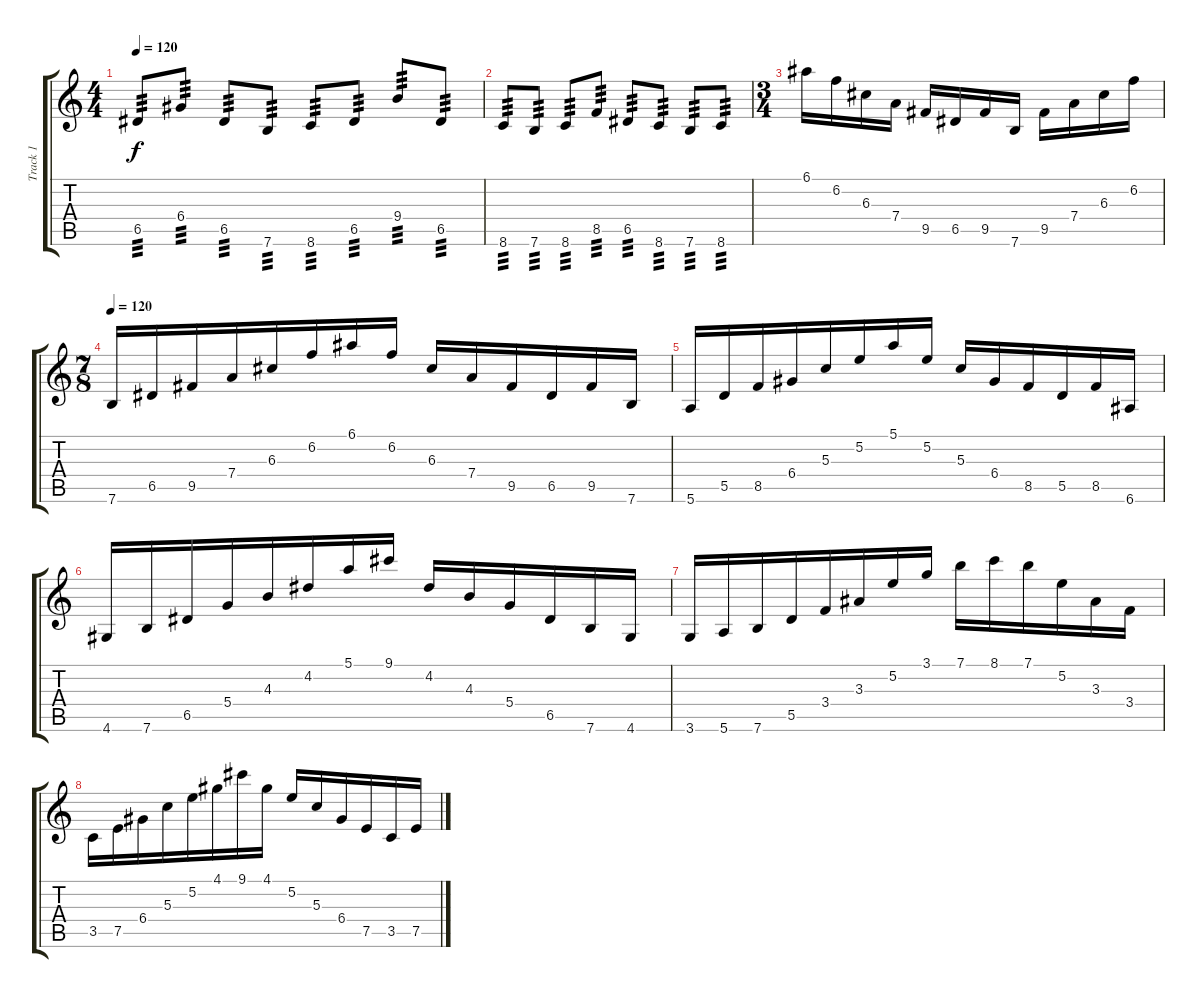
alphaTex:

\track ("Track 1" "Track 1") {instrument distortionguitar}
\staff {score tabs}
\tuning (E4 B3 G3 D3 A2 E2) {hide}
\ts (4 4)
\tempo 120
\clef g2
\ks c
6.5.8{tp 3 dy f} 6.4.8{tp 3} 6.5.8{tp 3} 7.6.8{tp 3} 8.6.8{tp 3} 6.5.8{tp 3} 9.4.8{tp 3} 6.5.8{tp 3} |
8.6.8{tp 3} 7.6.8{tp 3} 8.6.8{tp 3} 8.5.8{tp 3} 6.5.8{tp 3} 8.6.8{tp 3} 7.6.8{tp 3} 8.6.8{tp 3} |
\ts (3 4)
6.1.16 6.2.16 6.3.16 7.4.16 9.5.16 6.5.16 9.5.16 7.6.16 9.5.16 7.4.16 6.3.16 6.2.16 |
\ts (7 8)
\tempo 120
7.6.16 6.5.16 9.5.16 7.4.16 6.3.16 6.2.16 6.1.16 6.2.16 6.3.16 7.4.16 9.5.16 6.5.16 9.5.16 7.6.16 |
5.6.16 5.5.16 8.5.16 6.4.16 5.3.16 5.2.16 5.1.16 5.2.16 5.3.16 6.4.16 8.5.16 5.5.16 8.5.16 6.6.16 |
4.6.16 7.6.16 6.5.16 5.4.16 4.3.16 4.2.16 5.1.16 9.1.16 4.2.16 4.3.16 5.4.16 6.5.16 7.6.16 4.6.16 |
3.6.16 5.6.16 7.6.16 5.5.16 3.4.16 3.3.16 5.2.16 3.1.16 7.1.16 8.1.16 7.1.16 5.2.16 3.3.16 3.4.16 |
3.5.16 7.5.16 6.4.16 5.3.16 5.2.16 4.1.16 9.1.16 4.1.16 5.2.16 5.3.16 6.4.16 7.5.16 3.5.16 7.5.16
